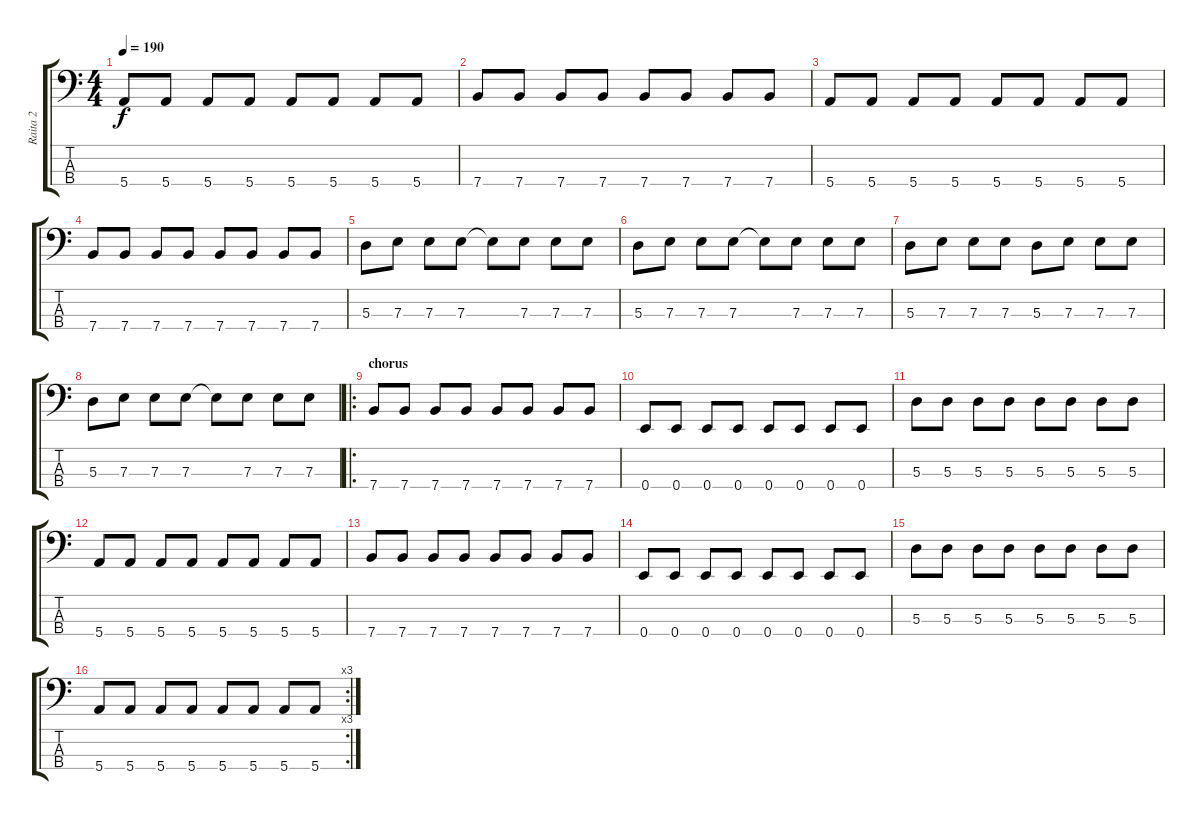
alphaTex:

\track ("Raita 2" "Raita 2") {instrument electricbassfinger}
\staff {score tabs}
\tuning (G2 D2 A1 E1) {hide}
\ts (4 4)
\tempo 190
\clef f4
\ks c
5.4.8{dy f} 5.4.8 5.4.8 5.4.8 5.4.8 5.4.8 5.4.8 5.4.8 |
7.4.8 7.4.8 7.4.8 7.4.8 7.4.8 7.4.8 7.4.8 7.4.8 |
5.4.8 5.4.8 5.4.8 5.4.8 5.4.8 5.4.8 5.4.8 5.4.8 |
7.4.8 7.4.8 7.4.8 7.4.8 7.4.8 7.4.8 7.4.8 7.4.8 |
5.3.8 7.3.8 7.3.8 7.3.8 7.3{t}.8 7.3.8 7.3.8 7.3.8 |
5.3.8 7.3.8 7.3.8 7.3.8 7.3{t}.8 7.3.8 7.3.8 7.3.8 |
5.3.8 7.3.8 7.3.8 7.3.8 5.3.8 7.3.8 7.3.8 7.3.8 |
5.3.8 7.3.8 7.3.8 7.3.8 7.3{t}.8 7.3.8 7.3.8 7.3.8 |
\ro
\section ("" "chorus")
7.4.8 7.4.8 7.4.8 7.4.8 7.4.8 7.4.8 7.4.8 7.4.8 |
0.4.8 0.4.8 0.4.8 0.4.8 0.4.8 0.4.8 0.4.8 0.4.8 |
5.3.8 5.3.8 5.3.8 5.3.8 5.3.8 5.3.8 5.3.8 5.3.8 |
5.4.8 5.4.8 5.4.8 5.4.8 5.4.8 5.4.8 5.4.8 5.4.8 |
7.4.8 7.4.8 7.4.8 7.4.8 7.4.8 7.4.8 7.4.8 7.4.8 |
0.4.8 0.4.8 0.4.8 0.4.8 0.4.8 0.4.8 0.4.8 0.4.8 |
5.3.8 5.3.8 5.3.8 5.3.8 5.3.8 5.3.8 5.3.8 5.3.8 |
\rc 3
5.4.8 5.4.8 5.4.8 5.4.8 5.4.8 5.4.8 5.4.8 5.4.8
